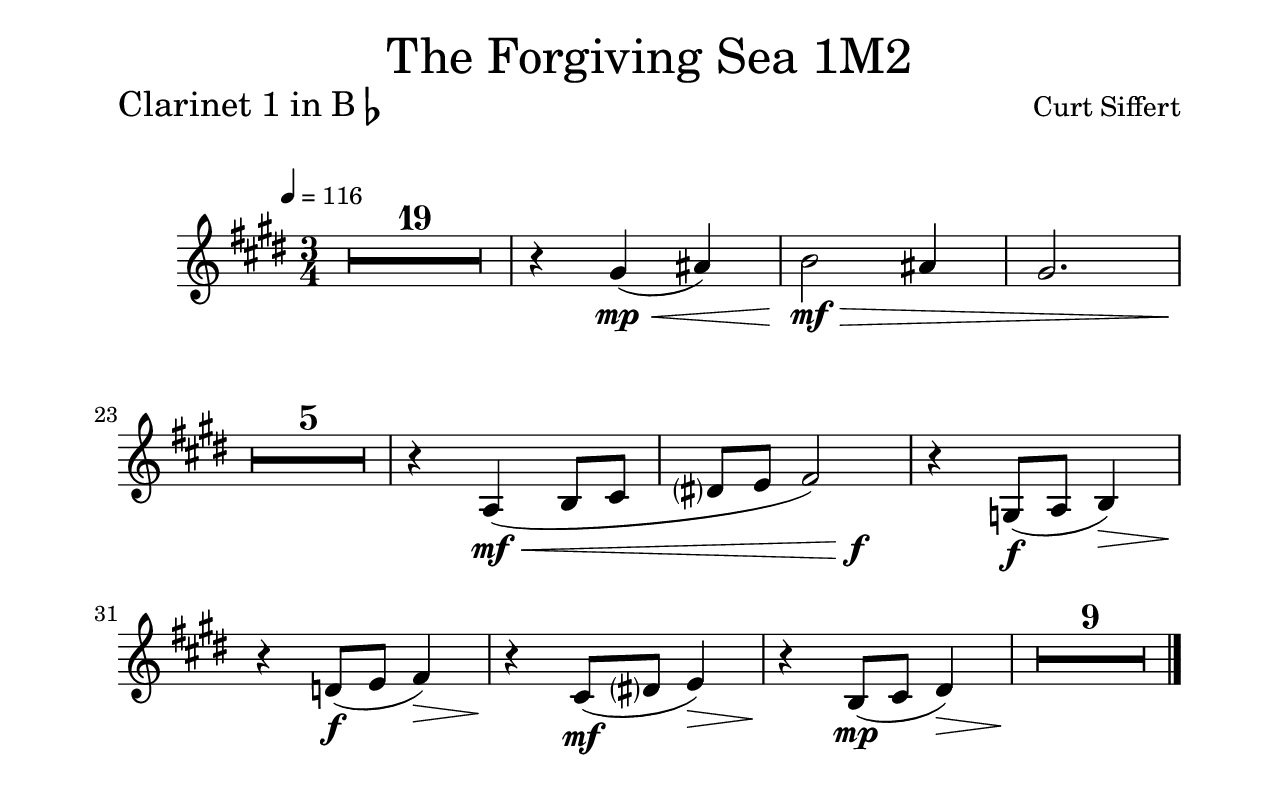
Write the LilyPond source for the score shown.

\version "2.16.0"
\include "english.ly"
\include "../lib/parts.ily"

\paper {
	ragged-last-bottom = ##t
}

\header {
	instrument = \markup { "Clarinet 1 in B"\flat }
}

\version "2.24.0"
\include "english.ly"

clarinetOneNotes = \relative c' {

	\time 3/4
	\key d \major
	\set tieWaitForNote = ##t

	R2.*19 |
	
	r4 fs\mp\<( gs) |
	a2\mf\>gs4 |
	fs2. |
	
	\tag #'part { \break }
	
	R2.*5\! |
	
	r4 g,\mf\<( a8 b |
	\tag #'part { cs? }
	\tag #'score { cs } 
	d << {e2)} {s4 s4\f} >> |
	
	r4 f,8\f( g a4)\>
	
	\tag #'part { \break }

	r4\! c8\f( d e4)\>
	r4\! b8\mf( cs? d4)\>
	r4\! a8\mp( b cs4)\>
	
	R2.*9\!
		
	\bar "|."
		
}


{ 
	\everyPartScore
	\transpose bf c'
	\keepWithTag #'part \clarinetOneNotes
}	
